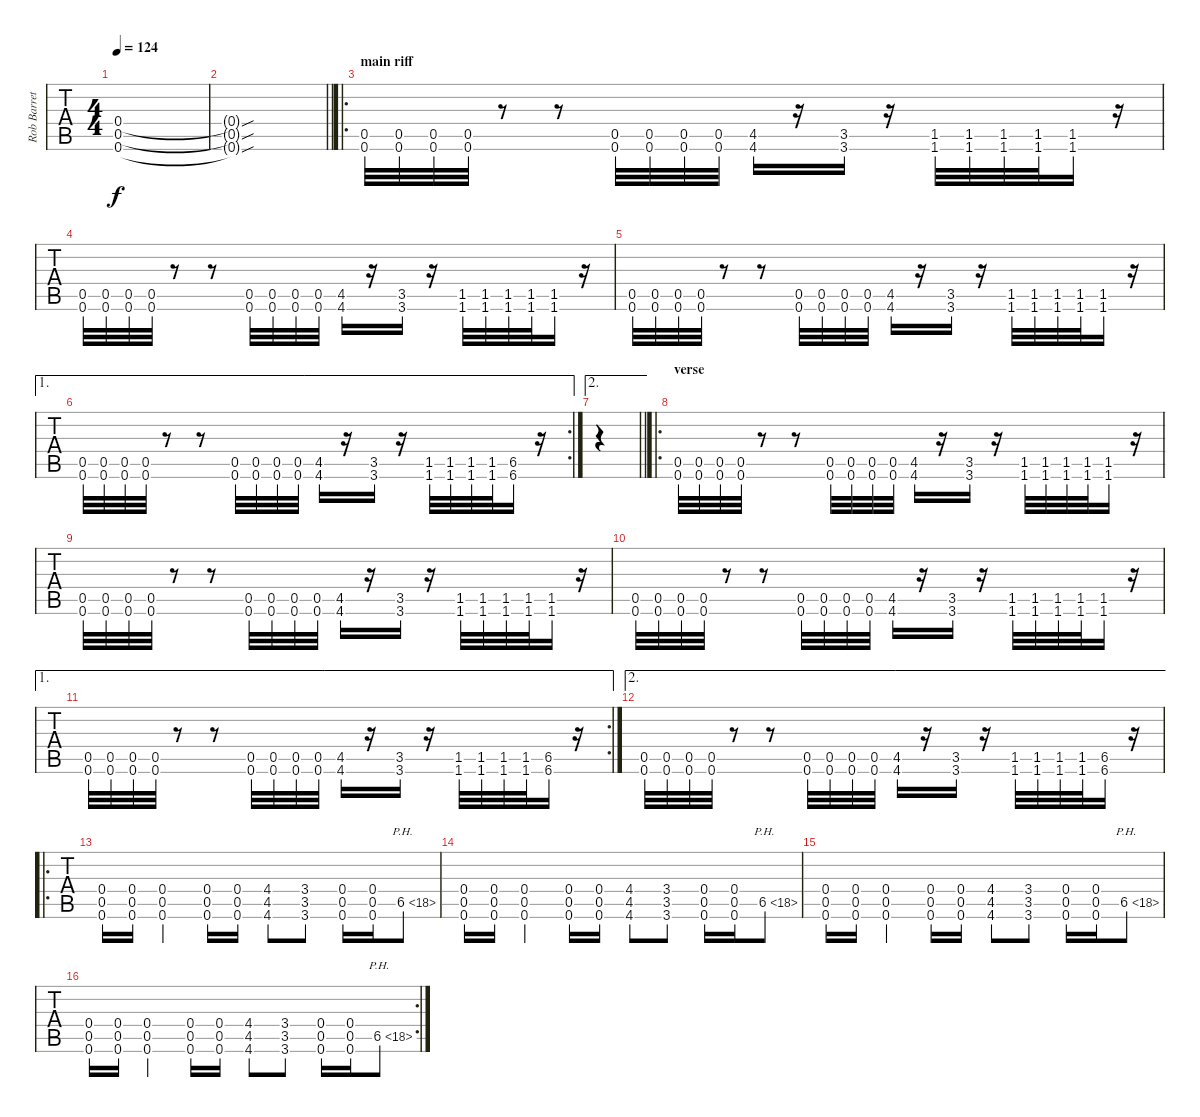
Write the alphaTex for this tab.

\track ("Rob Barrett" "Rob Barret") {instrument distortionguitar}
\staff {tabs}
\tuning (Eb4 Bb3 Gb3 Db3 Ab2 Db2) {hide}
\ts (4 4)
\tempo 124
\clef g2
\ks c
(0.4{t} 0.5{t} 0.6{t}).1{dy f} |
\barLineRight lightlight
(0.4{sou t} 0.5{sou t} 0.6{sou t}).1 |
\ro
\section ("" "main riff")
(0.5 0.6).32 (0.5 0.6).32 (0.5 0.6).32 (0.5 0.6).32 r.8 r.8 (0.5 0.6).32 (0.5 0.6).32 (0.5 0.6).32 (0.5 0.6).32 (4.5 4.6).16 r.16 (3.5 3.6).16 r.16 (1.5 1.6).32 (1.5 1.6).32 (1.5 1.6).32 (1.5 1.6).32 (1.5 1.6).16 r.16 |
(0.5 0.6).32 (0.5 0.6).32 (0.5 0.6).32 (0.5 0.6).32 r.8 r.8 (0.5 0.6).32 (0.5 0.6).32 (0.5 0.6).32 (0.5 0.6).32 (4.5 4.6).16 r.16 (3.5 3.6).16 r.16 (1.5 1.6).32 (1.5 1.6).32 (1.5 1.6).32 (1.5 1.6).32 (1.5 1.6).16 r.16 |
(0.5 0.6).32 (0.5 0.6).32 (0.5 0.6).32 (0.5 0.6).32 r.8 r.8 (0.5 0.6).32 (0.5 0.6).32 (0.5 0.6).32 (0.5 0.6).32 (4.5 4.6).16 r.16 (3.5 3.6).16 r.16 (1.5 1.6).32 (1.5 1.6).32 (1.5 1.6).32 (1.5 1.6).32 (1.5 1.6).16 r.16 |
\ae 1
\rc 2
(0.5 0.6).32 (0.5 0.6).32 (0.5 0.6).32 (0.5 0.6).32 r.8 r.8 (0.5 0.6).32 (0.5 0.6).32 (0.5 0.6).32 (0.5 0.6).32 (4.5 4.6).16 r.16 (3.5 3.6).16 r.16 (1.5 1.6).32 (1.5 1.6).32 (1.5 1.6).32 (1.5 1.6).32 (6.5 6.6).16 r.16 |
\ae 2
\barLineRight lightlight
|
\ro
\section ("" "verse")
(0.5 0.6).32 (0.5 0.6).32 (0.5 0.6).32 (0.5 0.6).32 r.8 r.8 (0.5 0.6).32 (0.5 0.6).32 (0.5 0.6).32 (0.5 0.6).32 (4.5 4.6).16 r.16 (3.5 3.6).16 r.16 (1.5 1.6).32 (1.5 1.6).32 (1.5 1.6).32 (1.5 1.6).32 (1.5 1.6).16 r.16 |
(0.5 0.6).32 (0.5 0.6).32 (0.5 0.6).32 (0.5 0.6).32 r.8 r.8 (0.5 0.6).32 (0.5 0.6).32 (0.5 0.6).32 (0.5 0.6).32 (4.5 4.6).16 r.16 (3.5 3.6).16 r.16 (1.5 1.6).32 (1.5 1.6).32 (1.5 1.6).32 (1.5 1.6).32 (1.5 1.6).16 r.16 |
(0.5 0.6).32 (0.5 0.6).32 (0.5 0.6).32 (0.5 0.6).32 r.8 r.8 (0.5 0.6).32 (0.5 0.6).32 (0.5 0.6).32 (0.5 0.6).32 (4.5 4.6).16 r.16 (3.5 3.6).16 r.16 (1.5 1.6).32 (1.5 1.6).32 (1.5 1.6).32 (1.5 1.6).32 (1.5 1.6).16 r.16 |
\ae 1
\rc 2
(0.5 0.6).32 (0.5 0.6).32 (0.5 0.6).32 (0.5 0.6).32 r.8 r.8 (0.5 0.6).32 (0.5 0.6).32 (0.5 0.6).32 (0.5 0.6).32 (4.5 4.6).16 r.16 (3.5 3.6).16 r.16 (1.5 1.6).32 (1.5 1.6).32 (1.5 1.6).32 (1.5 1.6).32 (6.5 6.6).16 r.16 |
\ae 2
(0.5 0.6).32 (0.5 0.6).32 (0.5 0.6).32 (0.5 0.6).32 r.8 r.8 (0.5 0.6).32 (0.5 0.6).32 (0.5 0.6).32 (0.5 0.6).32 (4.5 4.6).16 r.16 (3.5 3.6).16 r.16 (1.5 1.6).32 (1.5 1.6).32 (1.5 1.6).32 (1.5 1.6).32 (6.5 6.6).16 r.16 |
\ro
(0.4 0.5 0.6).16 (0.4 0.5 0.6).16 (0.4 0.5 0.6).4 (0.4 0.5 0.6).16 (0.4 0.5 0.6).16 (4.4 4.5 4.6).8 (3.4 3.5 3.6).8 (0.4 0.5 0.6).16 (0.4 0.5 0.6).16 6.5{ph 12}.8 |
(0.4 0.5 0.6).16 (0.4 0.5 0.6).16 (0.4 0.5 0.6).4 (0.4 0.5 0.6).16 (0.4 0.5 0.6).16 (4.4 4.5 4.6).8 (3.4 3.5 3.6).8 (0.4 0.5 0.6).16 (0.4 0.5 0.6).16 6.5{ph 12}.8 |
(0.4 0.5 0.6).16 (0.4 0.5 0.6).16 (0.4 0.5 0.6).4 (0.4 0.5 0.6).16 (0.4 0.5 0.6).16 (4.4 4.5 4.6).8 (3.4 3.5 3.6).8 (0.4 0.5 0.6).16 (0.4 0.5 0.6).16 6.5{ph 12}.8 |
\rc 2
(0.4 0.5 0.6).16 (0.4 0.5 0.6).16 (0.4 0.5 0.6).4 (0.4 0.5 0.6).16 (0.4 0.5 0.6).16 (4.4 4.5 4.6).8 (3.4 3.5 3.6).8 (0.4 0.5 0.6).16 (0.4 0.5 0.6).16 6.5{ph 12}.8
